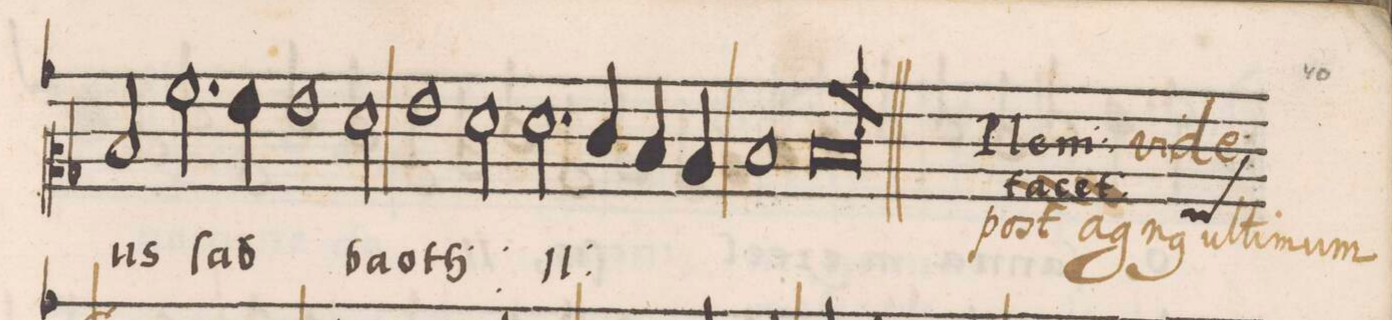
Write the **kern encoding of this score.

**kern	**text	**text
*I"ALTVS	*	*
*clefC2	*	*
*k[b-]	*	*
*met(C|)	*	*
*M2/1	*	*
2d/	-us	.
2.a\	ſab-	.
=31-	=31-	=31-
4g\	.	.
1g	.	.
2f\	-ba-	.
=32	=32	=32
1g	-oth	.
*	*ij	*
2f\	ſab-	.
2.f\	-ba-	.
=33-	=33-	=33-
4e/	.	.
4d/	.	.
4c/	.	.
1d	.	.
=34-	=34-	=34-
0dl	-oth	.
*	*Xij	*
=35||-	=35||-	=35||-
*-	*-	*-
